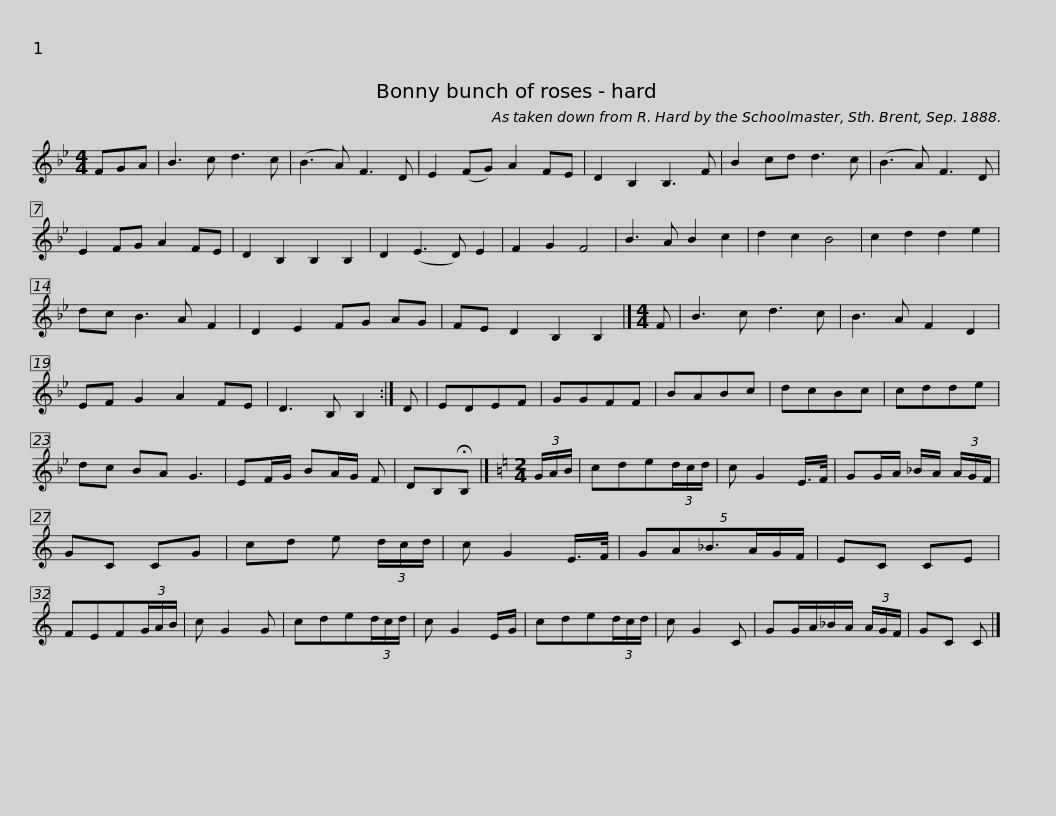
X:1
L:1/8
M:4/4
I:linebreak $
K:Bb
V:1 treble
V:1
 FGA | B3 c d3 c | (B3 A) F3 D | E2 (FG) A2 FE | D2 B,2 B,3 F | %5
 B2 cd d3 c |$ (B3 A) F3 D | E2 FG A2 FE | D2 B,2 B,2 B,2 | D2 (E3 D) E2 | %10
 F2 G2 F4 | B3 A B2 c2 |$ d2 c2 B4 | c2 d2 d2 e2 | dc B3 A F2 | %15
 D2 E2 FG AG | FE D2 B,2 B,2 |][M:4/4] F | B3 c d3 c | B3 A F2 D2 |$ %20
 EF G2 A2 FE | D3 B, B,2 :| D | EDEF |$ GGFF | %25
 BABc | dcBc | cdde | dc BA G3 | EF/G/ BA/G/ F | %30
 DB,!fermata!B, |][K:C][M:2/4] (3G/A/B/ | cde(3d/c/d/ |$ c G2 E/>F/ | GG/A/ _B/A/ (3A/G/F/ | %35
 GC CG | cd e (3d/c/d/ |$ c G2 E/>F/ | (5:4:6GA_B3/2A/G/F/ | EC CE | %40
 FEF(3G/A/B/ | c G2 G | cde(3d/c/d/ |$ c G2 E/G/ | cde(3d/c/d/ | %45
 c G2 C | GG/A/_B/A/ (3A/G/F/ | GC C |] %48
